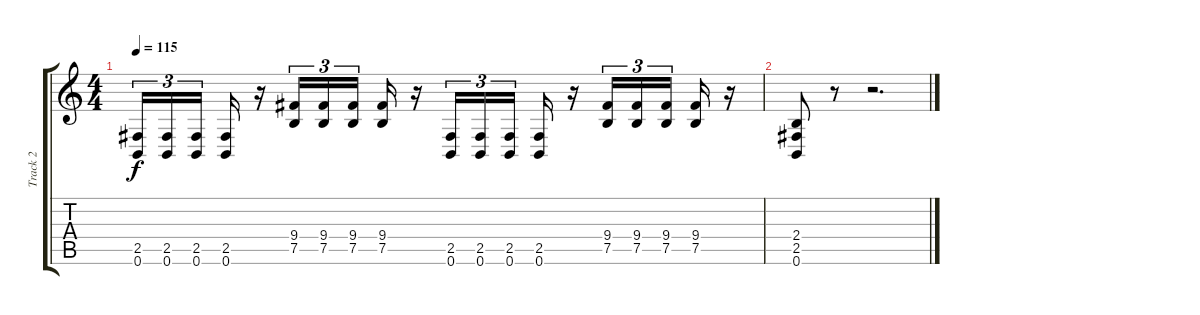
\track ("Track 2" "Track 2") {instrument distortionguitar}
\staff {score tabs}
\tuning (B3 Gb3 D3 A2 E2 B1) {hide}
\ts (4 4)
\tempo 115
\clef g2
\ks c
(2.5 0.6).16{tu (3 2) dy f} (2.5 0.6).16{tu (3 2)} (2.5 0.6).16{tu (3 2)} (2.5 0.6).16 r.16 (9.4 7.5).16{tu (3 2)} (9.4 7.5).16{tu (3 2)} (9.4 7.5).16{tu (3 2)} (9.4 7.5).16 r.16 (2.5 0.6).16{tu (3 2)} (2.5 0.6).16{tu (3 2)} (2.5 0.6).16{tu (3 2)} (2.5 0.6).16 r.16 (9.4 7.5).16{tu (3 2)} (9.4 7.5).16{tu (3 2)} (9.4 7.5).16{tu (3 2)} (9.4 7.5).16 r.16 |
(2.4 2.5 0.6).8 r.8 r.2{d}
